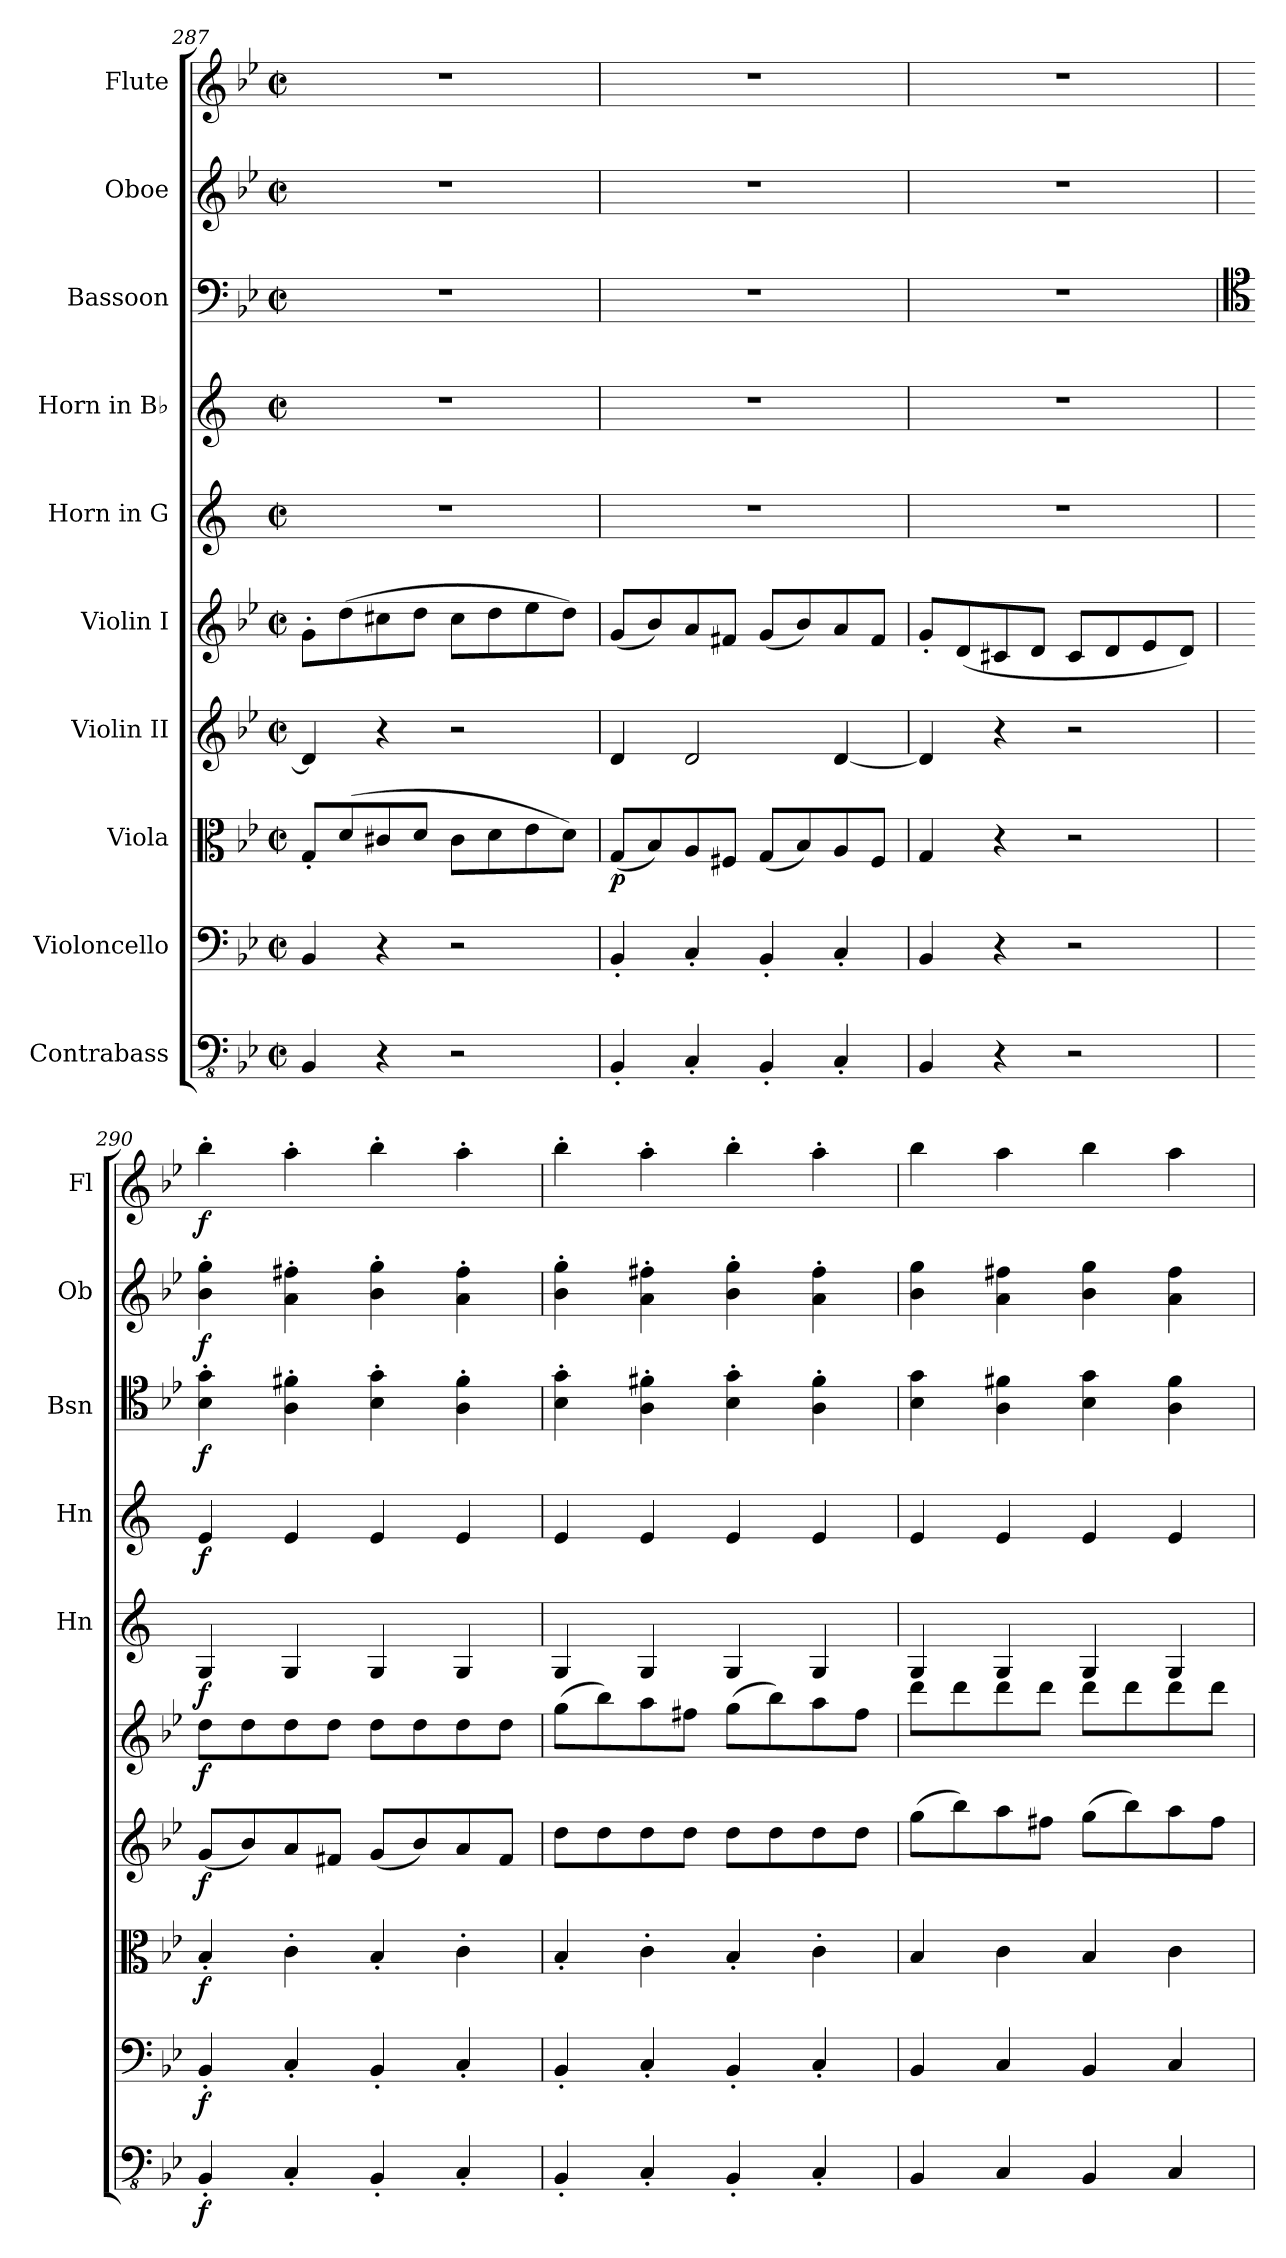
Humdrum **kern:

**kern	**dynam	**kern	**dynam	**kern	**dynam	**kern	**dynam	**kern	**dynam	**kern	**dynam	**kern	**dynam	**kern	**dynam	**kern	**dynam	**kern	**dynam
*part10	*part10	*part9	*part9	*part8	*part8	*part7	*part7	*part6	*part6	*part5	*part5	*part4	*part4	*part3	*part3	*part2	*part2	*part1	*part1
*staff10	*staff10	*staff9	*staff9	*staff8	*staff8	*staff7	*staff7	*staff6	*staff6	*staff5	*staff5	*staff4	*staff4	*staff3	*staff3	*staff2	*staff2	*staff1	*staff1
*I"Contrabass	*	*I"Violoncello	*	*I"Viola	*	*I"Violin II	*	*I"Violin I	*	*I"Horn in G	*	*I"Horn in B♭	*	*I"Bassoon	*	*I"Oboe	*	*I"Flute	*
*	*	*	*	*	*	*	*	*	*	*I'Hn	*	*I'Hn	*	*I'Bsn	*	*I'Ob	*	*I'Fl	*
*clefFv4	*	*clefF4	*	*clefC3	*	*clefG2	*	*clefG2	*	*clefG2	*	*clefG2	*	*clefF4	*	*clefG2	*	*clefG2	*
*	*	*	*	*	*	*	*	*	*	*ITrd3c5	*	*ITrd1c2	*	*	*	*	*	*	*
*k[b-e-]	*	*k[b-e-]	*	*k[b-e-]	*	*k[b-e-]	*	*k[b-e-]	*	*k[f#]	*	*k[b-e-]	*	*k[b-e-]	*	*k[b-e-]	*	*k[b-e-]	*
*M2/2	*	*M2/2	*	*M2/2	*	*M2/2	*	*M2/2	*	*M2/2	*	*M2/2	*	*M2/2	*	*M2/2	*	*M2/2	*
*met(c|)	*	*met(c|)	*	*met(c|)	*	*met(c|)	*	*met(c|)	*	*met(c|)	*	*met(c|)	*	*met(c|)	*	*met(c|)	*	*met(c|)	*
=287	=287	=287	=287	=287	=287	=287	=287	=287	=287	=287	=287	=287	=287	=287	=287	=287	=287	=287	=287
4BBB-/	.	4BB-/	.	8G'/L	.	4d/]	.	8g'\L	.	1r	.	1r	.	1r	.	1r	.	1r	.
.	.	.	.	(>8d/	.	.	.	(>8dd\	.	.	.	.	.	.	.	.	.	.	.
4r	.	4r	.	8c#X/	.	4r	.	8cc#X\	.	.	.	.	.	.	.	.	.	.	.
.	.	.	.	8d/J	.	.	.	8dd\J	.	.	.	.	.	.	.	.	.	.	.
2r	.	2r	.	8c#\L	.	2r	.	8cc#\L	.	.	.	.	.	.	.	.	.	.	.
.	.	.	.	8d\	.	.	.	8dd\	.	.	.	.	.	.	.	.	.	.	.
.	.	.	.	8e-\	.	.	.	8ee-\	.	.	.	.	.	.	.	.	.	.	.
.	.	.	.	8d\J)	.	.	.	8dd\J)	.	.	.	.	.	.	.	.	.	.	.
=288	=288	=288	=288	=288	=288	=288	=288	=288	=288	=288	=288	=288	=288	=288	=288	=288	=288	=288	=288
!	!	!	!	!	!LO:DY:b	!	!	!	!	!	!	!	!	!	!	!	!	!	!
4BBB-'/	.	4BB-'/	.	(<8G/L	p	4d/	.	(<8g/L	.	1r	.	1r	.	1r	.	1r	.	1r	.
.	.	.	.	8B-/)	.	.	.	8b-/)	.	.	.	.	.	.	.	.	.	.	.
4CC'/	.	4C'/	.	8A/	.	2d/	.	8a/	.	.	.	.	.	.	.	.	.	.	.
.	.	.	.	8F#X/J	.	.	.	8f#X/J	.	.	.	.	.	.	.	.	.	.	.
4BBB-'/	.	4BB-'/	.	(<8G/L	.	.	.	(<8g/L	.	.	.	.	.	.	.	.	.	.	.
.	.	.	.	8B-/)	.	.	.	8b-/)	.	.	.	.	.	.	.	.	.	.	.
4CC'/	.	4C'/	.	8A/	.	[4d/	.	8a/	.	.	.	.	.	.	.	.	.	.	.
.	.	.	.	8F#/J	.	.	.	8f#/J	.	.	.	.	.	.	.	.	.	.	.
=289	=289	=289	=289	=289	=289	=289	=289	=289	=289	=289	=289	=289	=289	=289	=289	=289	=289	=289	=289
4BBB-/	.	4BB-/	.	4G/	.	4d/]	.	8g'/L	.	1r	.	1r	.	1r	.	1r	.	1r	.
.	.	.	.	.	.	.	.	(<8d/	.	.	.	.	.	.	.	.	.	.	.
4r	.	4r	.	4r	.	4r	.	8c#X/	.	.	.	.	.	.	.	.	.	.	.
.	.	.	.	.	.	.	.	8d/J	.	.	.	.	.	.	.	.	.	.	.
2r	.	2r	.	2r	.	2r	.	8c#/L	.	.	.	.	.	.	.	.	.	.	.
.	.	.	.	.	.	.	.	8d/	.	.	.	.	.	.	.	.	.	.	.
.	.	.	.	.	.	.	.	8e-/	.	.	.	.	.	.	.	.	.	.	.
.	.	.	.	.	.	.	.	8d/J)	.	.	.	.	.	.	.	.	.	.	.
!!LO:PB:g=z
=290	=290	=290	=290	=290	=290	=290	=290	=290	=290	=290	=290	=290	=290	=290	=290	=290	=290	=290	=290
*	*	*	*	*	*	*	*	*	*	*	*	*	*	*clefC4	*	*	*	*	*
!	!LO:DY:b	!	!LO:DY:b	!	!LO:DY:b	!	!LO:DY:b	!	!LO:DY:b	!	!LO:DY:b	!	!LO:DY:b	!	!LO:DY:b	!	!LO:DY:b	!	!LO:DY:b
4BBB-'/	f	4BB-'/	f	4B-'/	f	(<8g/L	f	8dd\L	f	4D/	f	4d/	f	4B-\' 4g\'	f	4b-\' 4gg\'	f	4bb-'\	f
.	.	.	.	.	.	8b-/)	.	8dd\	.	.	.	.	.	.	.	.	.	.	.
4CC'/	.	4C'/	.	4c'\	.	8a/	.	8dd\	.	4D/	.	4d/	.	4A\' 4f#X\'	.	4a\' 4ff#X\'	.	4aa'\	.
.	.	.	.	.	.	8f#X/J	.	8dd\J	.	.	.	.	.	.	.	.	.	.	.
4BBB-'/	.	4BB-'/	.	4B-'/	.	(<8g/L	.	8dd\L	.	4D/	.	4d/	.	4B-\' 4g\'	.	4b-\' 4gg\'	.	4bb-'\	.
.	.	.	.	.	.	8b-/)	.	8dd\	.	.	.	.	.	.	.	.	.	.	.
4CC'/	.	4C'/	.	4c'\	.	8a/	.	8dd\	.	4D/	.	4d/	.	4A\' 4f#\'	.	4a\' 4ff#\'	.	4aa'\	.
.	.	.	.	.	.	8f#/J	.	8dd\J	.	.	.	.	.	.	.	.	.	.	.
=291	=291	=291	=291	=291	=291	=291	=291	=291	=291	=291	=291	=291	=291	=291	=291	=291	=291	=291	=291
4BBB-'/	.	4BB-'/	.	4B-'/	.	8dd\L	.	(>8gg\L	.	4D/	.	4d/	.	4B-\' 4g\'	.	4b-\' 4gg\'	.	4bb-'\	.
.	.	.	.	.	.	8dd\	.	8bb-\)	.	.	.	.	.	.	.	.	.	.	.
4CC'/	.	4C'/	.	4c'\	.	8dd\	.	8aa\	.	4D/	.	4d/	.	4A\' 4f#X\'	.	4a\' 4ff#X\'	.	4aa'\	.
.	.	.	.	.	.	8dd\J	.	8ff#X\J	.	.	.	.	.	.	.	.	.	.	.
4BBB-'/	.	4BB-'/	.	4B-'/	.	8dd\L	.	(>8gg\L	.	4D/	.	4d/	.	4B-\' 4g\'	.	4b-\' 4gg\'	.	4bb-'\	.
.	.	.	.	.	.	8dd\	.	8bb-\)	.	.	.	.	.	.	.	.	.	.	.
4CC'/	.	4C'/	.	4c'\	.	8dd\	.	8aa\	.	4D/	.	4d/	.	4A\' 4f#\'	.	4a\' 4ff#\'	.	4aa'\	.
.	.	.	.	.	.	8dd\J	.	8ff#\J	.	.	.	.	.	.	.	.	.	.	.
=292	=292	=292	=292	=292	=292	=292	=292	=292	=292	=292	=292	=292	=292	=292	=292	=292	=292	=292	=292
4BBB-/	.	4BB-/	.	4B-/	.	(>8gg\L	.	8ddd\L	.	4D/	.	4d/	.	4B-\ 4g\	.	4b-\ 4gg\	.	4bb-\	.
.	.	.	.	.	.	8bb-\)	.	8ddd\	.	.	.	.	.	.	.	.	.	.	.
4CC/	.	4C/	.	4c\	.	8aa\	.	8ddd\	.	4D/	.	4d/	.	4A\ 4f#X\	.	4a\ 4ff#X\	.	4aa\	.
.	.	.	.	.	.	8ff#X\J	.	8ddd\J	.	.	.	.	.	.	.	.	.	.	.
4BBB-/	.	4BB-/	.	4B-/	.	(>8gg\L	.	8ddd\L	.	4D/	.	4d/	.	4B-\ 4g\	.	4b-\ 4gg\	.	4bb-\	.
.	.	.	.	.	.	8bb-\)	.	8ddd\	.	.	.	.	.	.	.	.	.	.	.
4CC/	.	4C/	.	4c\	.	8aa\	.	8ddd\	.	4D/	.	4d/	.	4A\ 4f#\	.	4a\ 4ff#\	.	4aa\	.
.	.	.	.	.	.	8ff#\J	.	8ddd\J	.	.	.	.	.	.	.	.	.	.	.
=	=	=	=	=	=	=	=	=	=	=	=	=	=	=	=	=	=	=	=
*-	*-	*-	*-	*-	*-	*-	*-	*-	*-	*-	*-	*-	*-	*-	*-	*-	*-	*-	*-
